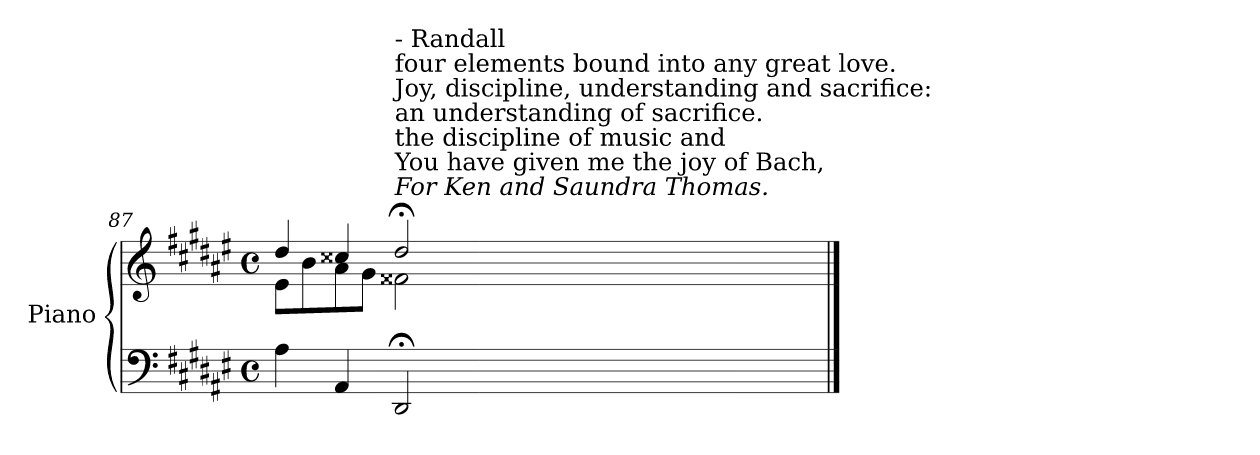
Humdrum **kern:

**kern	**kern
*part1	*part1
*staff2	*staff1
*I"Piano	*
*I'Pno	*
*clefF4	*clefG2
*k[f#c#g#d#a#e#]	*k[f#c#g#d#a#e#]
*M4/4	*M4/4
*met(c)	*met(c)
=87	=87
*	*^
4A#\	4dd#/	8e#\L
.	.	8b\
4AA#/	4cc##X/	8a#\
.	.	8g#\J
!	!LO:TX:a:i:t=For Ken and Saundra Thomas.	!
!	!LO:TX:a:t=You have given me the joy of Bach,	!
!	!LO:TX:a:t=the discipline of music and	!
!	!LO:TX:a:t=an understanding of sacrifice.	!
!	!LO:TX:a:t=Joy, discipline, understanding and sacrifice&colon;	!
!	!LO:TX:a:t=four elements bound into any great love.	!
!	!LO:TX:a:t=- Randall	!
2DD#;/	2dd#;</	2f##X\
*	*v	*v
==	==
*-	*-
